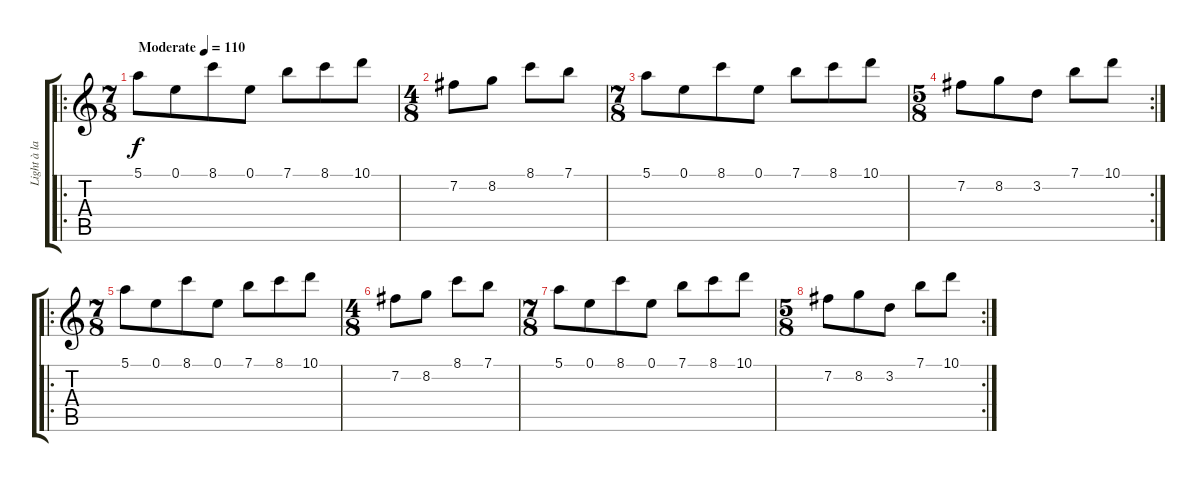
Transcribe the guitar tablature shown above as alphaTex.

\track ("Light à la guitare" "Light à la") {instrument acousticguitarsteel}
\staff {score tabs}
\tuning (E4 B3 G3 D3 A2 E2) {hide}
\ro
\ts (7 8)
\tempo (110 "Moderate")
\clef g2
\ks c
5.1.8{dy f instrument acousticguitarsteel} 0.1.8 8.1.8 0.1.8 7.1.8 8.1.8 10.1.8 |
\ts (4 8)
7.2.8 8.2.8 8.1.8 7.1.8 |
\ts (7 8)
5.1.8 0.1.8 8.1.8 0.1.8 7.1.8 8.1.8 10.1.8 |
\rc 2
\ts (5 8)
7.2.8 8.2.8 3.2.8 7.1.8 10.1.8 |
\ro
\ts (7 8)
5.1.8 0.1.8 8.1.8 0.1.8 7.1.8 8.1.8 10.1.8 |
\ts (4 8)
7.2.8 8.2.8 8.1.8 7.1.8 |
\ts (7 8)
5.1.8 0.1.8 8.1.8 0.1.8 7.1.8 8.1.8 10.1.8 |
\rc 2
\ts (5 8)
7.2.8 8.2.8 3.2.8 7.1.8 10.1.8
